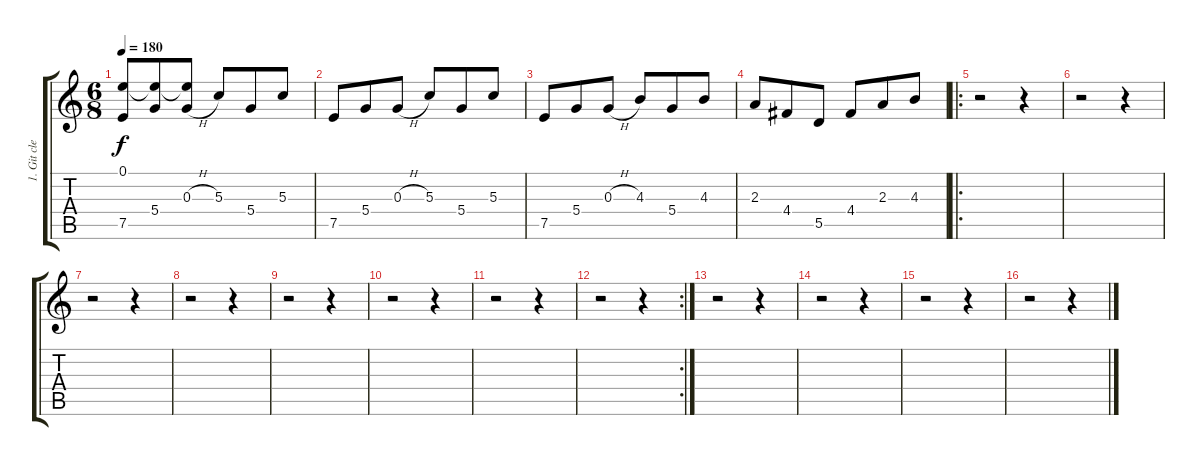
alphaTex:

\track ("1. Git clean" "1. Git cle") {instrument acousticguitarnylon}
\staff {score tabs}
\tuning (E4 B3 G3 D3 A2 E2) {hide}
\ts (6 8)
\tempo 180
\clef g2
\ks c
(0.1{t} 7.5).8{dy f} (0.1{t} 5.4).8 (0.1{t} 0.3{h}).8 5.3.8 5.4.8 5.3.8 |
7.5.8 5.4.8 0.3{h}.8 5.3.8 5.4.8 5.3.8 |
7.5.8 5.4.8 0.3{h}.8 4.3.8 5.4.8 4.3.8 |
2.3.8 4.4.8 5.5.8 4.4.8 2.3.8 4.3.8 |
\ro
r.2 r.4 |
r.2 r.4 |
r.2 r.4 |
r.2 r.4 |
r.2 r.4 |
r.2 r.4 |
r.2 r.4 |
\rc 2
r.2 r.4 |
r.2 r.4 |
r.2 r.4 |
r.2 r.4 |
r.2 r.4
